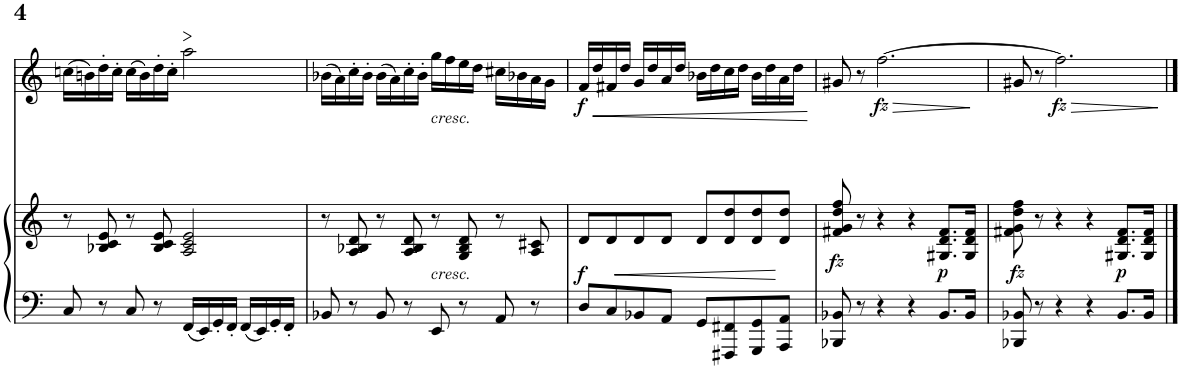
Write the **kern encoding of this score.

**kern	**kern	**dynam	**kern	**dynam
*part2	*part2	*part2	*part1	*part1
*staff3	*staff2	*staff2/3	*staff1	*staff1
*I"Piano	*	*	*I"Violoncello	*
*I'Pno	*	*	*I'Vc	*
!!LO:PB:g=z
*clefF4	*clefG2	*	*clefG2	*
*k[]	*k[]	*	*k[]	*
*M4/4	*M4/4	*	*M4/4	*
*met(c)	*met(c)	*	*met(c)	*
=111	=111	=111	=111	=111
8C/	8r	.	(16ccn\LL	.
.	.	.	16bn\)	.
8r	8B-X/ 8c/ 8e/	.	16dd'\	.
.	.	.	16cc'\JJ	.
8C/	8r	.	(16cc\LL	.
.	.	.	16b\)	.
8r	8B-/ 8c/ 8e/	.	16dd'\	.
.	.	.	16cc'\JJ	.
!	!	!	!	!LO:HP:b
16FF/LL	2A/ 2c/ 2e/	.	2aa\	>
16EE/	.	.	.	.
16GG'/	.	.	.	.
16FF'/JJ	.	.	.	.
16FF/LL	.	.	.	.
16EE/	.	.	.	.
16GG'/	.	.	.	.
16FF'/JJ	.	.	.	.
.	.	.	.	]
=112	=112	=112	=112	=112
8BB-X/	8r	.	(16b-X\LL	.
.	.	.	16a\)	.
8r	8A/ 8B-X/ 8d/	.	16cc'\	.
.	.	.	16b-'\JJ	.
8BB-/	8r	.	(16b-\LL	.
.	.	.	16a\)	.
8r	8A/ 8B-/ 8d/	.	16cc'\	.
.	.	.	16b-'\JJ	.
!	!	!	!LO:TX:b:i:t=cresc.	!
!	!LO:TX:b:i:t=cresc.	!	!	!
8EE/	8r	.	16gg\LL	.
.	.	.	16ff\	.
8r	8G/ 8B-/ 8d/	.	16ee\	.
.	.	.	16dd\JJ	.
8AA/	8r	.	16cc#X\LL	.
.	.	.	16b-X\	.
8r	8A/ 8c#X/	.	16a\	.
.	.	.	16g\JJ	.
=113	=113	=113	=113	=113
!	!	!LO:HP:b	!	!
!	!	!LO:DY:n=1:b	!	!LO:DY:b
8D/L	8d/L	< f	16f/LL	f
!	!	!	!	!LO:HP:b
.	.	.	16dd/	<
8C/	8d/	.	16f#X/	.
.	.	.	16dd/JJ	.
8BB-X/	8d/	.	16g/LL	.
.	.	.	16dd/	.
8AA/J	8d/J	.	16a/	.
.	.	.	16dd/JJ	.
8GG/L	8d/L	.	16b-X\LL	.
.	.	.	16dd\	.
8FFF#X/ 8FF#X/	8d/ 8dd/	.	16cc\	.
.	.	.	16dd\JJ	.
8GGG/ 8GG/	8d/ 8dd/	.	16b-\LL	.
.	.	.	16dd\	.
8AAA/ 8AA/J	8d/ 8dd/J	[	16a\	.
.	.	.	16dd\JJ	.
.	.	.	.	[
=114	=114	=114	=114	=114
!	!	!LO:DY:b	!	!
8BBB-X/ 8BB-X/	8f#X/ 8g/ 8dd/ 8ff/	fz	8g#X/	.
8r	8r	.	8r	.
!	!	!	!	!LO:HP:b
!	!	!	!	!LO:DY:n=1:b
4r	4r	.	[2.ff\	> fz
4r	4r	.	.	.
!	!	!LO:DY:b	!	!
8.BB-/L	8.G#X/ 8.d/ 8.f#/L	p	.	.
16BB-/Jk	16G#/ 16d/ 16f#/Jk	.	.	.
.	.	.	.	]
=115	=115	=115	=115	=115
!	!	!LO:DY:b	!	!
8BBB-X/ 8BB-X/	8f#X\ 8g\ 8dd\ 8ff\	fz	8g#X/	.
8r	8r	.	8r	.
!	!	!	!	!LO:HP:b
!	!	!	!	!LO:DY:n=1:b
4r	4r	.	2.ff\]	> fz
4r	4r	.	.	.
!	!	!LO:DY:b	!	!
8.BB-/L	8.G#X/ 8.d/ 8.f#/L	p	.	.
16BB-/Jk	16G#/ 16d/ 16f#/Jk	.	.	.
.	.	.	.	]
==	==	==	==	==
*-	*-	*-	*-	*-
